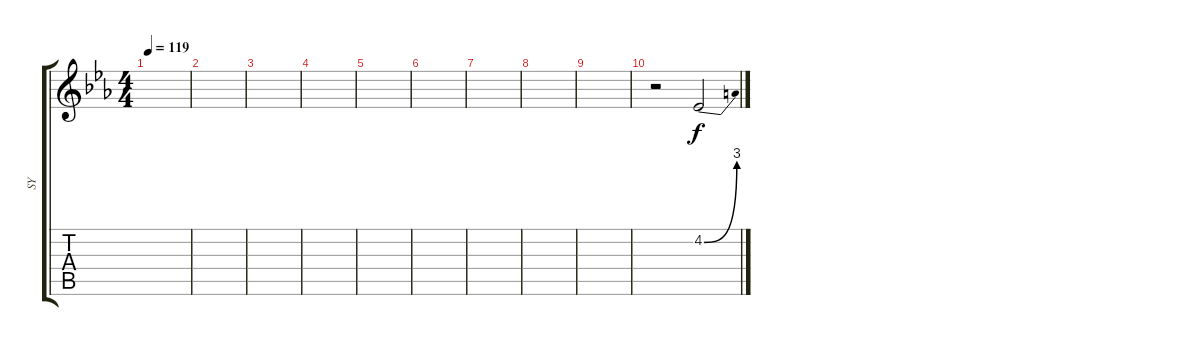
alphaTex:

\track ("SY" "SY") {instrument lead6voice}
\staff {score tabs}
\tuning (E4 B3 G3 D3 A2 E2) {hide}
\ts (4 4)
\tempo 119
\clef g2
\ks eb
|
|
|
|
|
|
|
|
|
r.2 4.2{be (bend 0 0 60 12)}.2
